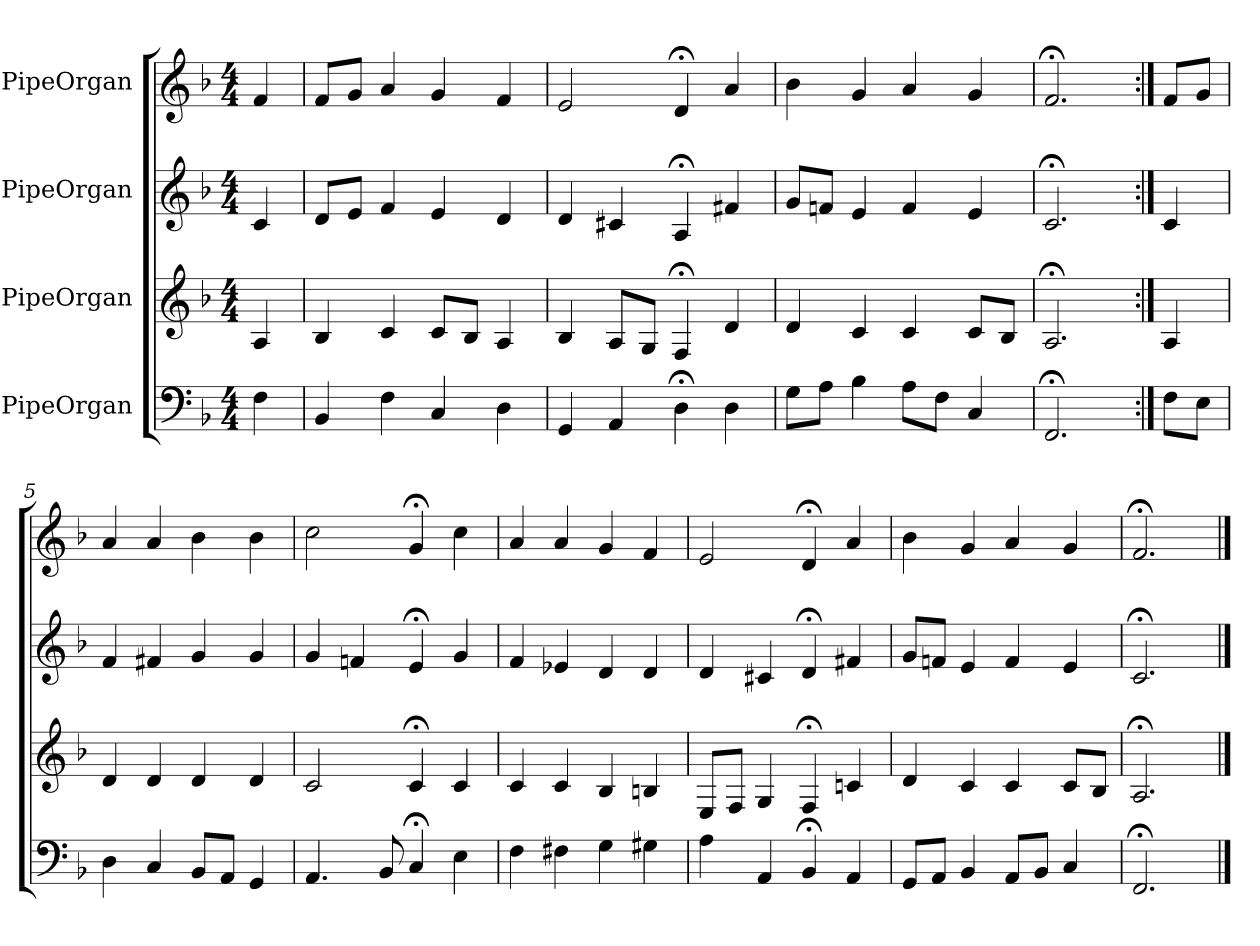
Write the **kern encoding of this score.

**kern	**kern	**kern	**kern
*part4	*part3	*part2	*part1
*staff4	*staff3	*staff2	*staff1
*I"PipeOrgan	*I"PipeOrgan	*I"PipeOrgan	*I"PipeOrgan
*k[b-]	*k[b-]	*k[b-]	*k[b-]
*F:	*F:	*F:	*F:
*M4/4	*M4/4	*M4/4	*M4/4
*MM60	*MM60	*MM60	*MM60
=	=	=	=
4F	4A	4c	4f
=1	=1	=1	=1
4BB-	4B-	8dL	8fL
.	.	8eJ	8gJ
4F	4c	4f	4a
4C	8cL	4e	4g
.	8B-J	.	.
4D	4A	4d	4f
=2	=2	=2	=2
4GG	4B-	4d	2e
4AA	8AL	4c#X	.
.	8GJ	.	.
4D;<	4F;<	4A;<	4d;<
4D	4d	4f#X	4a
=3	=3	=3	=3
8GL	4d	8gL	4b-
8AJ	.	8fnJ	.
4B-	4c	4e	4g
8AL	4c	4f	4a
8FJ	.	.	.
4C	8cL	4e	4g
.	8B-J	.	.
=4	=4	=4	=4
2.FF;<	2.A;<	2.c;<	2.f;<
=:|!	=:|!	=:|!	=:|!
8FL	4A	4c	8fL
8EJ	.	.	8gJ
=5	=5	=5	=5
4D	4d	4f	4a
4C	4d	4f#X	4a
8BB-L	4d	4g	4b-
8AAJ	.	.	.
4GG	4d	4g	4b-
=6	=6	=6	=6
4.AA	2c	4g	2cc
.	.	4fn	.
8BB-	.	.	.
4C;<	4c;<	4e;<	4g;<
4E	4c	4g	4cc
=7	=7	=7	=7
4F	4c	4f	4a
4F#X	4c	4e-X	4a
4G	4B-	4d	4g
4G#X	4Bn	4d	4f
=8	=8	=8	=8
4A	8EL	4d	2e
.	8FJ	.	.
4AA	4G	4c#X	.
4BB-;<	4F;<	4d;<	4d;<
4AA	4cn	4f#X	4a
=9	=9	=9	=9
8GGL	4d	8gL	4b-
8AAJ	.	8fnJ	.
4BB-	4c	4e	4g
8AAL	4c	4f	4a
8BB-J	.	.	.
4C	8cL	4e	4g
.	8B-J	.	.
=10	=10	=10	=10
2.FF;<	2.A;<	2.c;<	2.f;<
==	==	==	==
*-	*-	*-	*-
